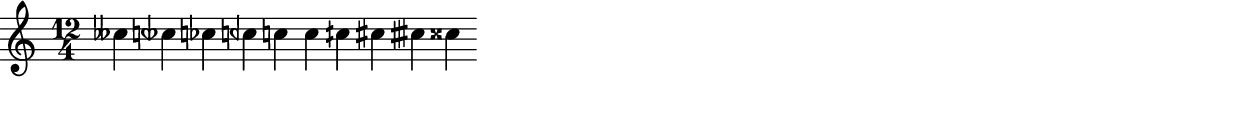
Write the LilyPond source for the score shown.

%% Generated by lilypond-book
%% Options: [exampleindent=10.16\mm,indent=0\mm,line-width=160\mm]
\include "lilypond-book-preamble.ly"


% ****************************************************************
% Start cut-&-pastable-section
% ****************************************************************

#(ly:set-option 'eps-box-padding 3.000000)



\paper {
  indent = 0\mm
  line-width = 160\mm
  % offset the left padding, also add 1mm as lilypond creates cropped
  % images with a little space on the right
  line-width = #(- line-width (* mm  3.000000) (* mm 1))
}

\layout {
  
}




% ****************************************************************
% ly snippet:
% ****************************************************************
\sourcefilename "/lilypond-2.23.82/input/regression/accidental-quarter.ly"
\sourcefileline 0
\header {

  texidoc = "Quarter tone notation is supported, including
    threequarters flat."
}
\version "2.19.21"
\layout { ragged-right = ##t }

\relative {
  \time 12/4 
  ceses''4
  ceseh
  ces
  ceh
  c
  c
  cih
  cis 
  cisih
  cisis
}



% ****************************************************************
% end ly snippet
% ****************************************************************
